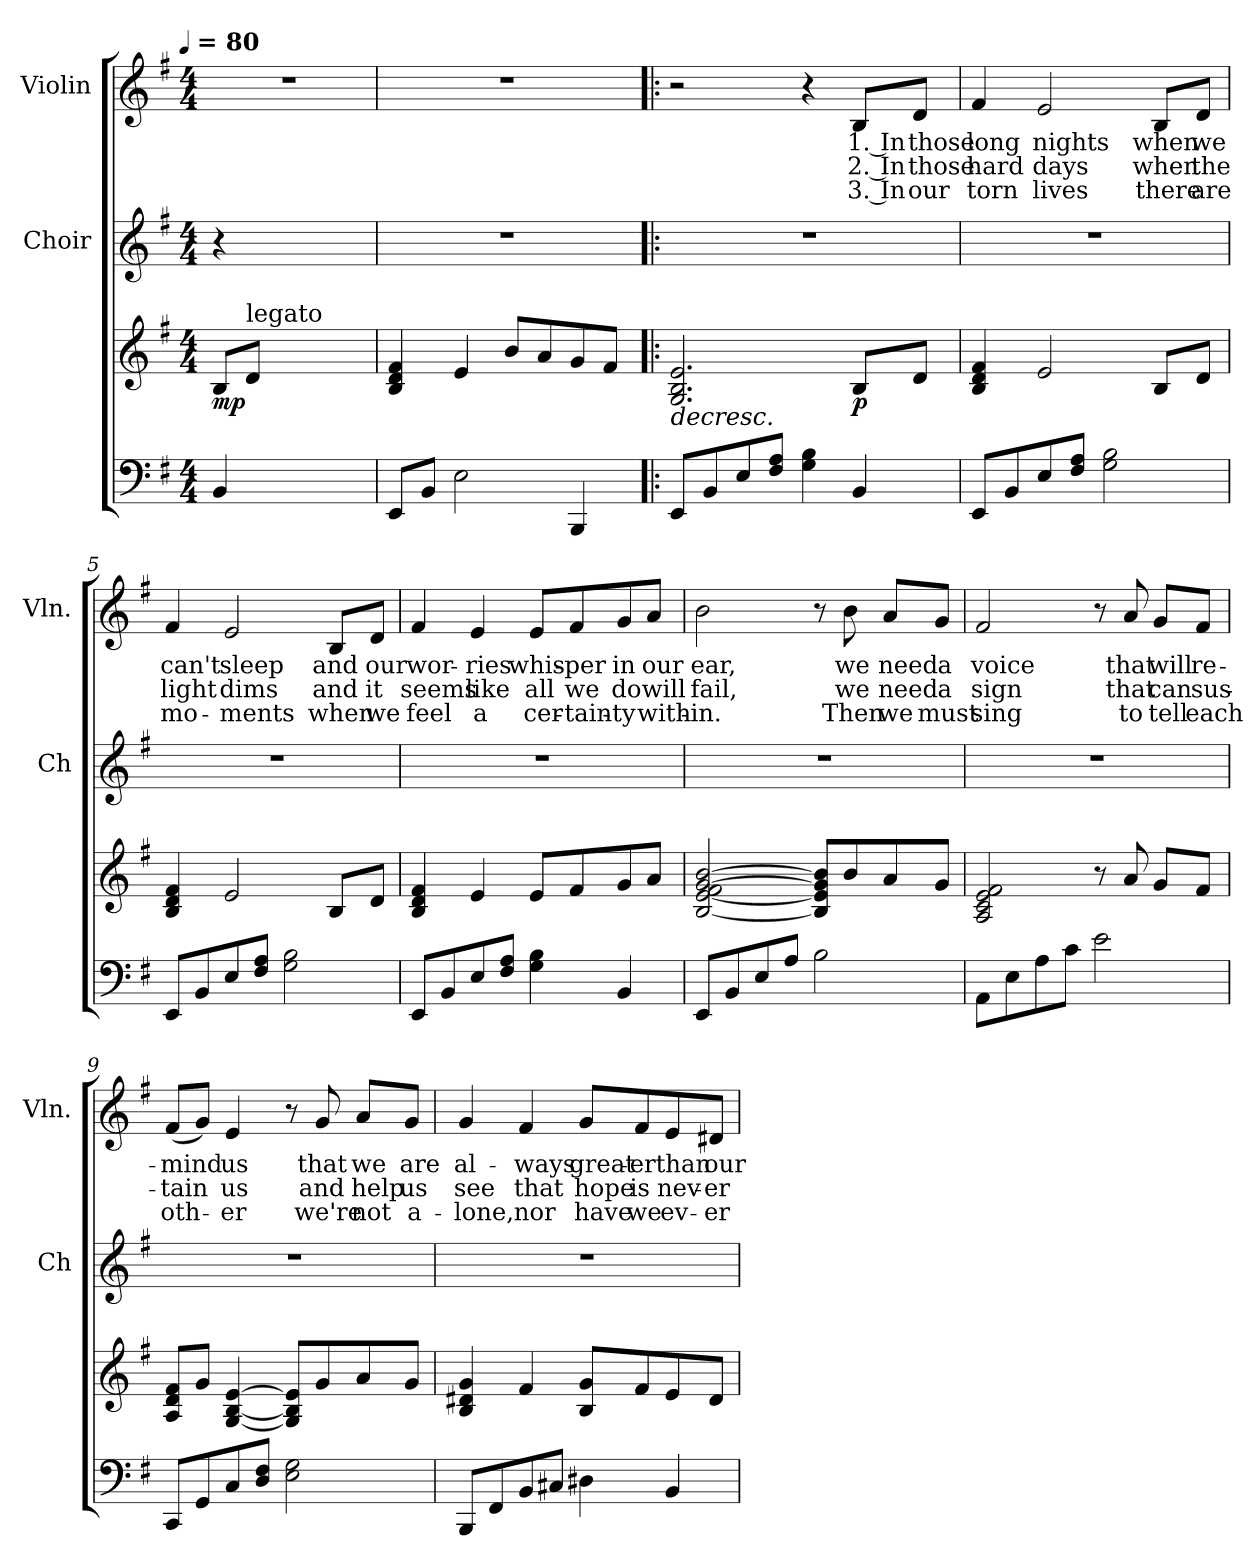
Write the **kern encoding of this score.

**kern	**kern	**dynam	**kern	**kern	**text	**text	**text
*part3	*part3	*part3	*part2	*part1	*part1	*part1	*part1
*staff4	*staff3	*staff3/4	*staff2	*staff1	*staff1	*staff1	*staff1
*	*	*	*I"Choir	*I"Violin	*	*	*
*	*	*	*I'Ch	*I'Vln.	*	*	*
*clefF4	*clefG2	*	*clefG2	*clefG2	*	*	*
*k[f#]	*k[f#]	*	*k[f#]	*k[f#]	*	*	*
!!LO:TX:omd:t=[quarter] = 80
*M4/4	*M4/4	*	*M4/4	*M4/4	*	*	*
*MM80	*MM80	*	*MM80	*MM80	*	*	*
=1	=1	=1	=1	=1	=1	=1	=1
!	!	!LO:DY:b	!	!	!	!	!
4BB/	8BL	mp	4r	1r	.	.	.
!	!LO:TX:t=legato	!	!	!	!	!	!
.	8dJ	.	.	.	.	.	.
2.ryy	2.ryy	.	2.ryy	.	.	.	.
=2	=2	=2	=2	=2	=2	=2	=2
8EEL	4B/ 4d/ 4f#/	.	1r	1r	.	.	.
8BBJ	.	.	.	.	.	.	.
2E\	4e/	.	.	.	.	.	.
.	8bL	.	.	.	.	.	.
.	8a	.	.	.	.	.	.
4BBB/	8g	.	.	.	.	.	.
.	8f#J	.	.	.	.	.	.
=3!|:	=3!|:	=3!|:	=3!|:	=3!|:	=3!|:	=3!|:	=3!|:
!	!	!LO:HP:b	!	!	!	!	!
8EEL	2.G/ 2.B/ 2.e/	>	1r	2r	.	.	.
8BB	.	.	.	.	.	.	.
8E	.	.	.	.	.	.	.
8F# 8AJ	.	.	.	.	.	.	.
4G\ 4B\	.	.	.	4r	.	.	.
!	!	!LO:DY:b	!	!	!	!	!
4BB/	8BL	p	.	8BL	1. In	2. In	3. In
.	8dJ	]	.	8dJ	those	those	our
=4	=4	=4	=4	=4	=4	=4	=4
8EEL	4B/ 4d/ 4f#/	.	1r	4f#/	long	hard	torn
8BB	.	.	.	.	.	.	.
8E	2e/	.	.	2e/	nights	days	lives
8F# 8AJ	.	.	.	.	.	.	.
2G\ 2B\	.	.	.	.	.	.	.
.	8BL	.	.	8BL	when	when	there
.	8dJ	.	.	8dJ	we	the	are
!!LO:LB:g=z
=5	=5	=5	=5	=5	=5	=5	=5
8EEL	4B/ 4d/ 4f#/	.	1r	4f#/	can't	light	mo-
8BB	.	.	.	.	.	.	.
8E	2e/	.	.	2e/	sleep	dims	-ments
8F# 8AJ	.	.	.	.	.	.	.
2G\ 2B\	.	.	.	.	.	.	.
.	8BL	.	.	8BL	and	and	when
.	8dJ	.	.	8dJ	our	it	we
=6	=6	=6	=6	=6	=6	=6	=6
8EEL	4B/ 4d/ 4f#/	.	1r	4f#/	wor-	seems	feel
8BB	.	.	.	.	.	.	.
8E	4e/	.	.	4e/	-ries	like	a
8F# 8AJ	.	.	.	.	.	.	.
4G\ 4B\	8eL	.	.	8eL	whis-	all	cer-
.	8f#	.	.	8f#	-per	we	-tain-
4BB/	8g	.	.	8g	in	do	-ty
.	8aJ	.	.	8aJ	our	will	with-
=7	=7	=7	=7	=7	=7	=7	=7
8EEL	[2B/ [2e/ 2f#/ [2g/ [2b/	.	1r	2b\	ear,	fail,	-in.
8BB	.	.	.	.	.	.	.
8E	.	.	.	.	.	.	.
8AJ	.	.	.	.	.	.	.
2B\	8B] 8e] 8g] 8b]L	.	.	8r	.	.	.
.	8b	.	.	8b\	we	we	Then
.	8a	.	.	8aL	need	need	we
.	8gJ	.	.	8gJ	a	a	must
=8	=8	=8	=8	=8	=8	=8	=8
8AAL	2A/ 2c/ 2e/ 2f#/	.	1r	2f#/	voice	sign	sing
8E	.	.	.	.	.	.	.
8A	.	.	.	.	.	.	.
8cJ	.	.	.	.	.	.	.
2e\	8r	.	.	8r	.	.	.
.	8a/	.	.	8a/	that	that	to
.	8gL	.	.	8gL	will	can	tell
.	8f#J	.	.	8f#J	re-	sus-	each
!!LO:LB:g=z
=9	=9	=9	=9	=9	=9	=9	=9
8CCL	8A 8d 8f#L	.	1r	(<8f#L	-mind	-tain	oth-
8GG	8gJ	.	.	8gJ)	.	.	.
8C	[4G/ [4B/ [4e/	.	.	4e/	us	us	-er
8D 8F#J	.	.	.	.	.	.	.
2E\ 2G\	8G] 8B] 8e]L	.	.	8r	.	.	.
.	8g	.	.	8g/	that	and	we're
.	8a	.	.	8aL	we	help	not
.	8gJ	.	.	8gJ	are	us	a-
=10	=10	=10	=10	=10	=10	=10	=10
8BBBL	4B/ 4d#X/ 4g/	.	1r	4g/	al-	see	-lone,
8FF#	.	.	.	.	.	.	.
8BB	4f#/	.	.	4f#/	-ways	that	nor
8C#XJ	.	.	.	.	.	.	.
4D#X\	8B 8gL	.	.	8gL	great-	hope	have
.	8f#	.	.	8f#	-er	is	we
4BB/	8e	.	.	8e	than	nev-	ev-
.	8d#J	.	.	8d#XJ	our	-er	-er
=	=	=	=	=	=	=	=
*-	*-	*-	*-	*-	*-	*-	*-
